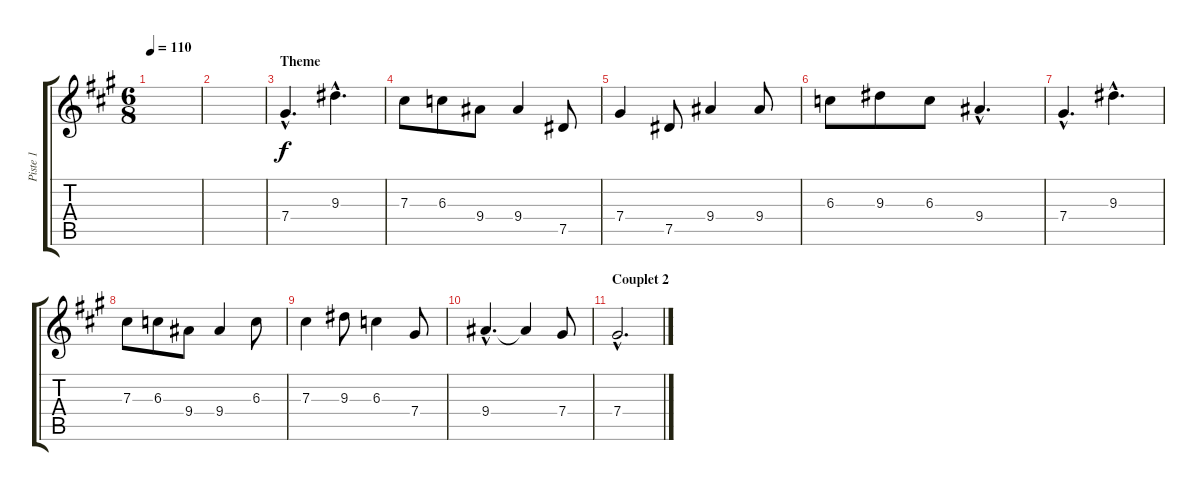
\track ("Piste 1" "Piste 1") {instrument distortionguitar}
\staff {score tabs}
\tuning (Eb4 Bb3 Gb3 Db3 Ab2 Eb2) {hide}
\ts (6 8)
\tempo 110
\clef g2
\ks a
|
|
\section ("" "Theme")
7.4{hac}.4{d} 9.3{hac}.4{d} |
7.3.8 6.3.8 9.4.8 9.4.4 7.5.8 |
7.4.4 7.5.8 9.4.4 9.4.8 |
6.3.8 9.3.8 6.3.8 9.4{hac}.4{d} |
7.4{hac}.4{d} 9.3{hac}.4{d} |
7.3.8 6.3.8 9.4.8 9.4.4 6.3.8 |
7.3.4 9.3.8 6.3.4 7.4.8 |
9.4{hac}.4{d} 9.4{t}.4 7.4.8 |
\section ("" "Couplet 2")
7.4{hac}.2{d}
